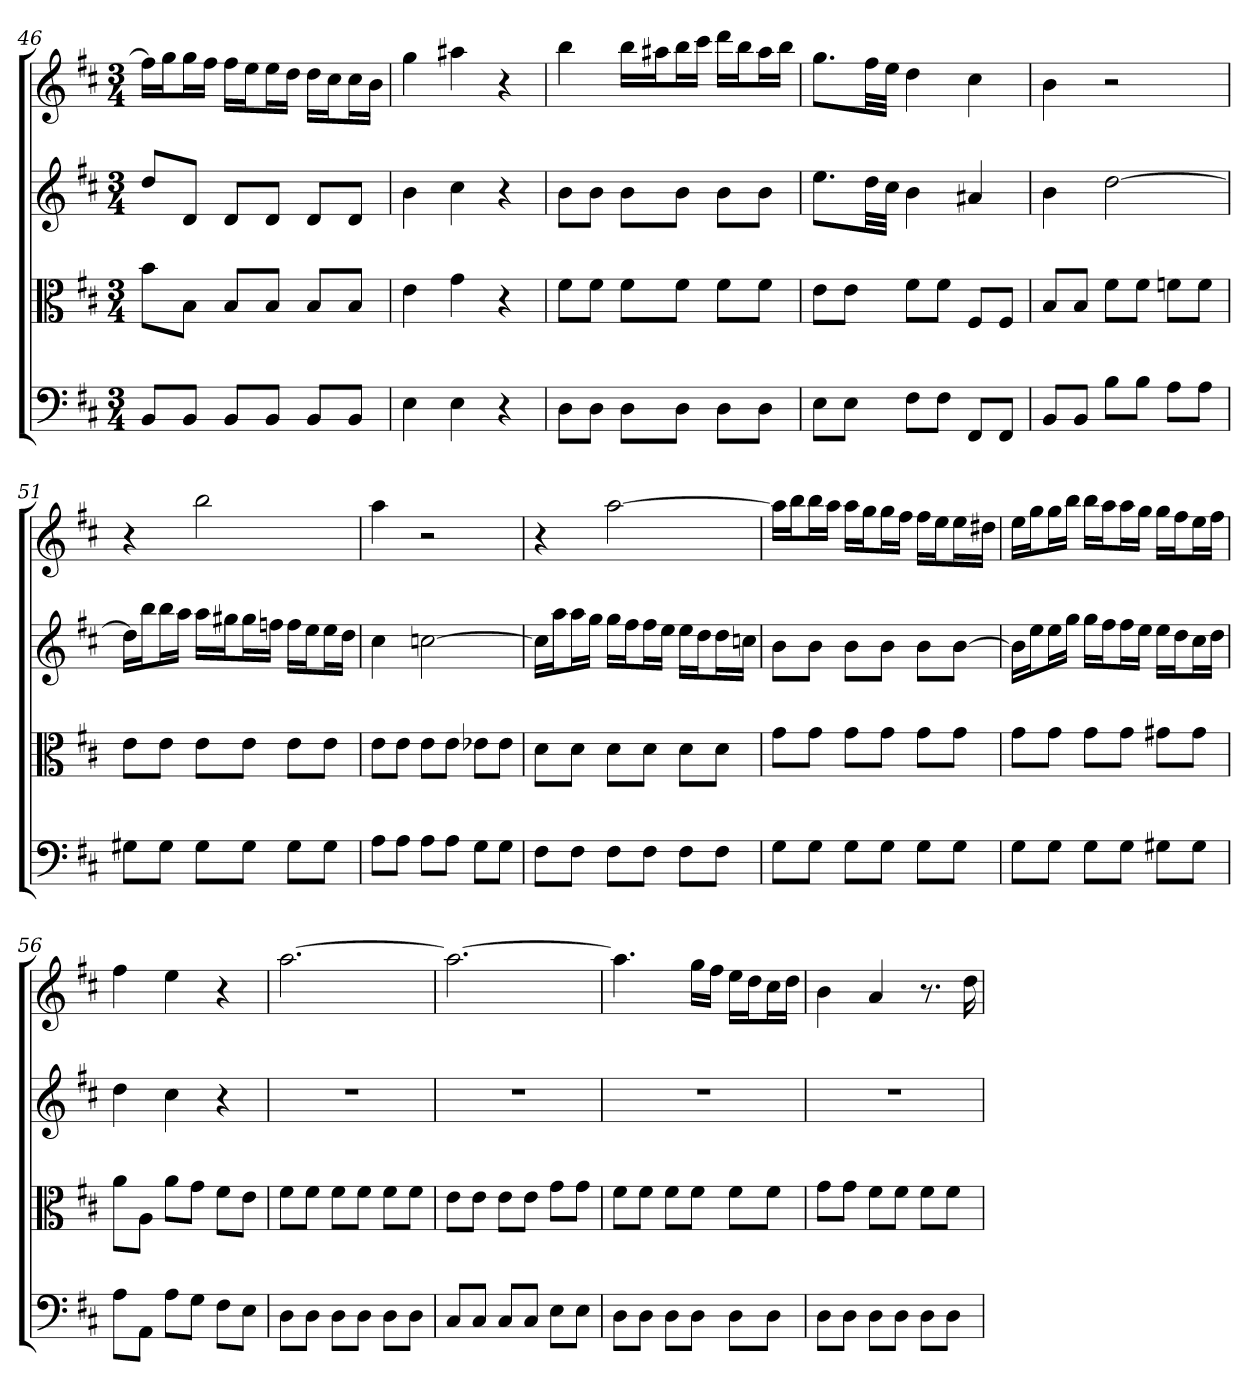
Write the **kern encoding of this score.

**kern	**kern	**kern	**kern
*part4	*part3	*part2	*part1
*staff4	*staff3	*staff2	*staff1
*clefF4	*clefC3	*	*
*k[f#c#]	*k[f#c#]	*k[f#c#]	*k[f#c#]
*D:	*D:	*D:	*D:
*M3/4	*M3/4	*M3/4	*M3/4
=46	=46	=46	=46
8BB/L	8b\L	8ddL	16ff#LL]
.	.	.	16ggJ
8BB/J	8B\J	8dJ	16ggL
.	.	.	16ff#JJ
8BB/L	8B/L	8dL	16ff#LL
.	.	.	16eeJ
8BB/J	8B/J	8dJ	16eeL
.	.	.	16ddJJ
8BB/L	8B/L	8dL	16ddLL
.	.	.	16cc#J
8BB/J	8B/J	8dJ	16cc#L
.	.	.	16bJJ
=47	=47	=47	=47
4E	4e	4b	4gg
4E	4g	4cc#	4aa#X
4r	4r	4r	4r
=48	=48	=48	=48
8D\L	8f#\L	8bL	4bb
8D\J	8f#\J	8bJ	.
8D\L	8f#\L	8bL	16bbLL
.	.	.	16aa#XJ
8D\J	8f#\J	8bJ	16bbL
.	.	.	16ccc#JJ
8D\L	8f#\L	8bL	16dddLL
.	.	.	16bbJ
8D\J	8f#\J	8bJ	16aa#L
.	.	.	16bbJJ
=49	=49	=49	=49
8E\L	8e\L	8.eeL	8.ggL
8E\J	8e\J	.	.
.	.	32ddLL	32ff#LL
.	.	32cc#JJJ	32eeJJJ
8F#\L	8f#\L	4b	4dd
8F#\J	8f#\J	.	.
8FF#/L	8F#/L	4a#X	4cc#
8FF#/J	8F#/J	.	.
=50	=50	=50	=50
8BB/L	8B/L	4b	4b
8BB/J	8B/J	.	.
8B\L	8f#\L	[2dd	2r
8B\J	8f#\J	.	.
8A\L	8fn\L	.	.
8A\J	8f\J	.	.
=51	=51	=51	=51
8G#X\L	8e\L	16ddLL]	4r
.	.	16bbJ	.
8G#\J	8e\J	16bbL	.
.	.	16aaJJ	.
8G#\L	8e\L	16aaLL	2bb
.	.	16gg#XJ	.
8G#\J	8e\J	16gg#L	.
.	.	16ffnJJ	.
8G#\L	8e\L	16ffLL	.
.	.	16eeJ	.
8G#\J	8e\J	16eeL	.
.	.	16ddJJ	.
=52	=52	=52	=52
8A\L	8e\L	4cc#	4aa
8A\J	8e\J	.	.
8A\L	8e\L	[2ccn	2r
8A\J	8e\J	.	.
8G\L	8e-X\L	.	.
8G\J	8e-\J	.	.
=53	=53	=53	=53
8F#\L	8d\L	16ccLL]	4r
.	.	16aaJ	.
8F#\J	8d\J	16aaL	.
.	.	16ggJJ	.
8F#\L	8d\L	16ggLL	[2aa
.	.	16ff#J	.
8F#\J	8d\J	16ff#L	.
.	.	16eeJJ	.
8F#\L	8d\L	16eeLL	.
.	.	16ddJ	.
8F#\J	8d\J	16ddL	.
.	.	16ccnJJ	.
=54	=54	=54	=54
8G\L	8g\L	8bL	16aaLL]
.	.	.	16bbJ
8G\J	8g\J	8bJ	16bbL
.	.	.	16aaJJ
8G\L	8g\L	8bL	16aaLL
.	.	.	16ggJ
8G\J	8g\J	8bJ	16ggL
.	.	.	16ff#JJ
8G\L	8g\L	8bL	16ff#LL
.	.	.	16eeJ
8G\J	8g\J	[8bJ	16eeL
.	.	.	16dd#XJJ
=55	=55	=55	=55
8G\L	8g\L	16bLL]	16eeLL
.	.	16eeJ	16ggJ
8G\J	8g\J	16eeL	16ggL
.	.	16ggJJ	16bbJJ
8G\L	8g\L	16ggLL	16bbLL
.	.	16ff#J	16aaJ
8G\J	8g\J	16ff#L	16aaL
.	.	16eeJJ	16ggJJ
8G#X\L	8g#X\L	16eeLL	16ggLL
.	.	16ddJ	16ff#J
8G#\J	8g#\J	16cc#L	16eeL
.	.	16ddJJ	16ff#JJ
=56	=56	=56	=56
8A\L	8a\L	4dd	4ff#
8AA\J	8A\J	.	.
8A\L	8a\L	4cc#	4ee
8G\J	8g\J	.	.
8F#\L	8f#\L	4r	4r
8E\J	8e\J	.	.
=57	=57	=57	=57
8D\L	8f#\L	2.r	[2.aa
8D\J	8f#\J	.	.
8D\L	8f#\L	.	.
8D\J	8f#\J	.	.
8D\L	8f#\L	.	.
8D\J	8f#\J	.	.
=58	=58	=58	=58
8C#/L	8e\L	2.r	2.aa_
8C#/J	8e\J	.	.
8C#/L	8e\L	.	.
8C#/J	8e\J	.	.
8E\L	8g\L	.	.
8E\J	8g\J	.	.
=59	=59	=59	=59
8D\L	8f#\L	2.r	4.aa]
8D\J	8f#\J	.	.
8D\L	8f#\L	.	.
8D\J	8f#\J	.	16ggLL
.	.	.	16ff#JJ
8D\L	8f#\L	.	16eeLL
.	.	.	16ddJ
8D\J	8f#\J	.	16cc#L
.	.	.	16ddJJ
=60	=60	=60	=60
8D\L	8g\L	2.r	4b
8D\J	8g\J	.	.
8D\L	8f#\L	.	4a
8D\J	8f#\J	.	.
8D\L	8f#\L	.	8.r
8D\J	8f#\J	.	.
.	.	.	16dd
=	=	=	=
*-	*-	*-	*-
